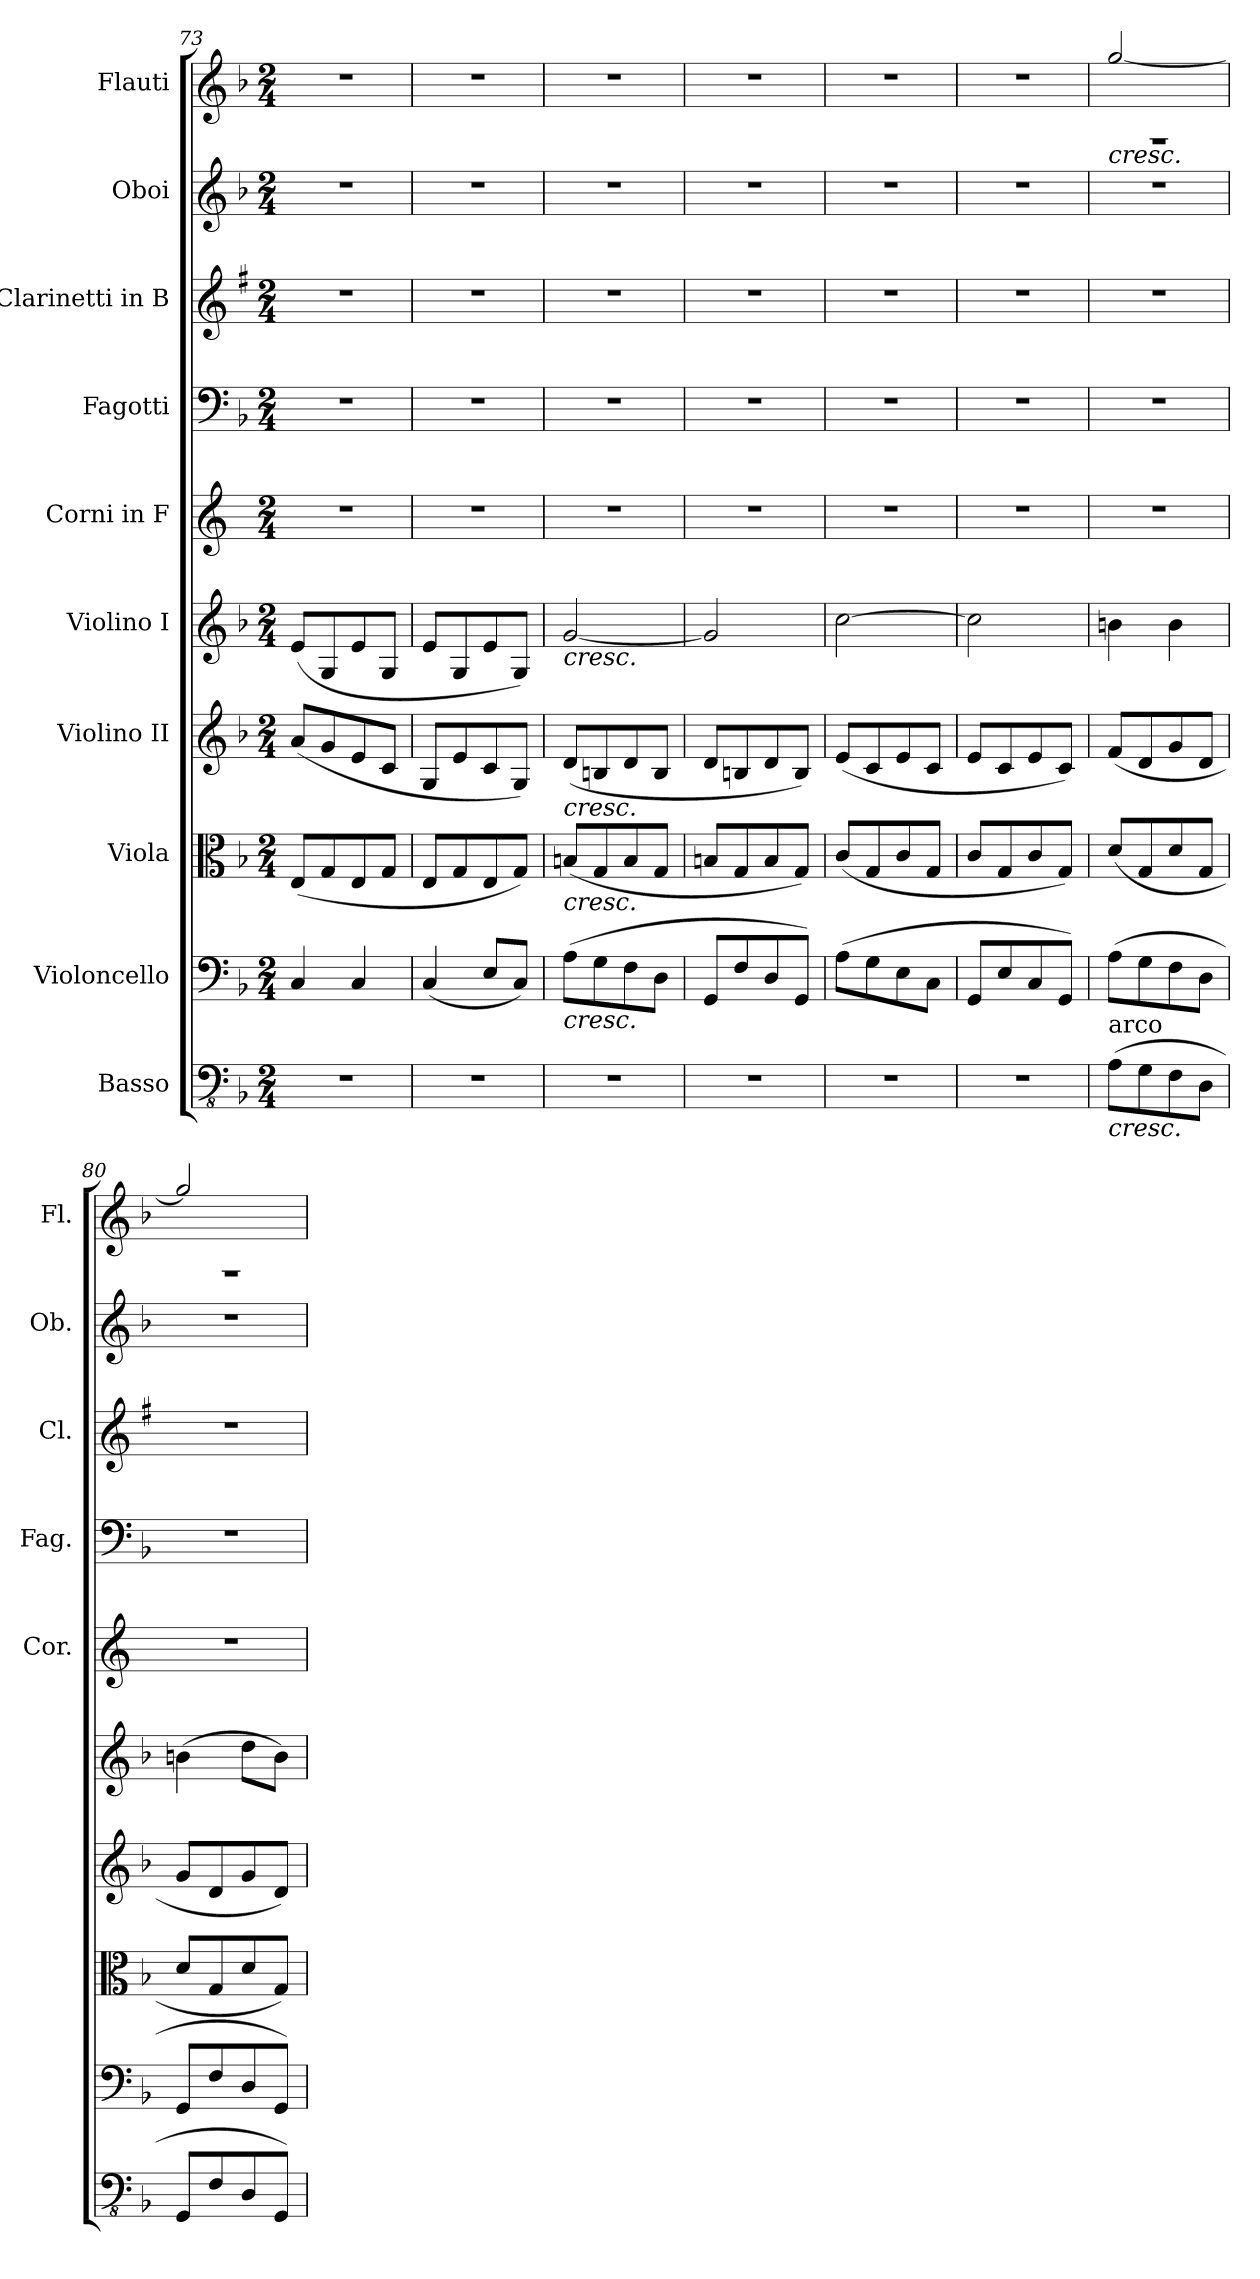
**kern	**kern	**kern	**kern	**kern	**kern	**kern	**kern	**kern	**kern
*part10	*part9	*part8	*part7	*part6	*part5	*part4	*part3	*part2	*part1
*staff10	*staff9	*staff8	*staff7	*staff6	*staff5	*staff4	*staff3	*staff2	*staff1
*I"Basso	*I"Violoncello	*I"Viola	*I"Violino II	*I"Violino I	*I"Corni in F	*I"Fagotti	*I"Clarinetti in B	*I"Oboi	*I"Flauti
*	*	*	*	*	*I'Cor.	*I'Fag.	*I'Cl.	*I'Ob.	*I'Fl.
*clefFv4	*clefF4	*clefC3	*clefG2	*clefG2	*clefG2	*clefF4	*clefG2	*clefG2	*clefG2
*	*	*	*	*	*ITrd4c7	*	*ITrd1c2	*	*
*k[b-]	*k[b-]	*k[b-]	*k[b-]	*k[b-]	*k[b-]	*k[b-]	*k[b-]	*k[b-]	*k[b-]
*M2/4	*M2/4	*M2/4	*M2/4	*M2/4	*M2/4	*M2/4	*M2/4	*M2/4	*M2/4
=73	=73	=73	=73	=73	=73	=73	=73	=73	=73
2r	4C/	(8E/L	(8a/L	(8e/L	2r	2r	2r	2r	2r
.	.	8G/	8g/	8G/	.	.	.	.	.
.	4C/	8E/	8e/	8e/	.	.	.	.	.
.	.	8G/J	8c/J	8G/J	.	.	.	.	.
=74	=74	=74	=74	=74	=74	=74	=74	=74	=74
2r	(4C/	8E/L	8G/L	8e/L	2r	2r	2r	2r	2r
.	.	8G/	8e/	8G/	.	.	.	.	.
.	8E/L	8E/	8c/	8e/	.	.	.	.	.
.	8C/J)	8G/J)	8G/J)	8G/J)	.	.	.	.	.
=75	=75	=75	=75	=75	=75	=75	=75	=75	=75
!	!	!	!	!LO:TX:b:i:t=cresc.	!	!	!	!	!
!	!	!	!LO:TX:b:i:t=cresc.	!	!	!	!	!	!
!	!	!LO:TX:b:i:t=cresc.	!	!	!	!	!	!	!
!	!LO:TX:b:i:t=cresc.	!	!	!	!	!	!	!	!
2r	(8A\L	(8Bn/L	(8d/L	[2g/	2r	2r	2r	2r	2r
.	8G\	8G/	8Bn/	.	.	.	.	.	.
.	8F\	8B/	8d/	.	.	.	.	.	.
.	8D\J	8G/J	8B/J	.	.	.	.	.	.
=76	=76	=76	=76	=76	=76	=76	=76	=76	=76
2r	8GG/L	8Bn/L	8d/L	2g/]	2r	2r	2r	2r	2r
.	8F/	8G/	8Bn/	.	.	.	.	.	.
.	8D/	8B/	8d/	.	.	.	.	.	.
.	8GG/J)	8G/J)	8B/J)	.	.	.	.	.	.
=77	=77	=77	=77	=77	=77	=77	=77	=77	=77
2r	(8A\L	(8c/L	(8e/L	[2cc\	2r	2r	2r	2r	2r
.	8G\	8G/	8c/	.	.	.	.	.	.
.	8E\	8c/	8e/	.	.	.	.	.	.
.	8C\J	8G/J	8c/J	.	.	.	.	.	.
=78	=78	=78	=78	=78	=78	=78	=78	=78	=78
2r	8GG/L	8c/L	8e/L	2cc\]	2r	2r	2r	2r	2r
.	8E/	8G/	8c/	.	.	.	.	.	.
.	8C/	8c/	8e/	.	.	.	.	.	.
.	8GG/J)	8G/J)	8c/J)	.	.	.	.	.	.
=79	=79	=79	=79	=79	=79	=79	=79	=79	=79
*	*	*	*	*	*	*	*	*	*^
!	!	!	!	!	!	!	!	!	!LO:TX:b:i:t=cresc.	!
!LO:TX:a:t=arco	!	!	!	!	!	!	!	!	!	!
!LO:TX:b:i:t=cresc.	!	!	!	!	!	!	!	!	!	!
(8AA\L	(8A\L	(8d/L	(8f/L	4bn\	2r	2r	2r	2r	2rF	[2gg/
8GG\	8G\	8G/	8d/	.	.	.	.	.	.	.
8FF\	8F\	8d/	8g/	4b\	.	.	.	.	.	.
8DD\J	8D\J	8G/J	8d/J	.	.	.	.	.	.	.
=80	=80	=80	=80	=80	=80	=80	=80	=80	=80	=80
8GGG/L	8GG/L	8d/L	8g/L	(4bn\	2r	2r	2r	2r	2rF	2gg/]
8FF/	8F/	8G/	8d/	.	.	.	.	.	.	.
8DD/	8D/	8d/	8g/	8dd\L	.	.	.	.	.	.
8GGG/J)	8GG/J)	8G/J)	8d/J)	8b\J)	.	.	.	.	.	.
*	*	*	*	*	*	*	*	*	*v	*v
=	=	=	=	=	=	=	=	=	=
*-	*-	*-	*-	*-	*-	*-	*-	*-	*-
